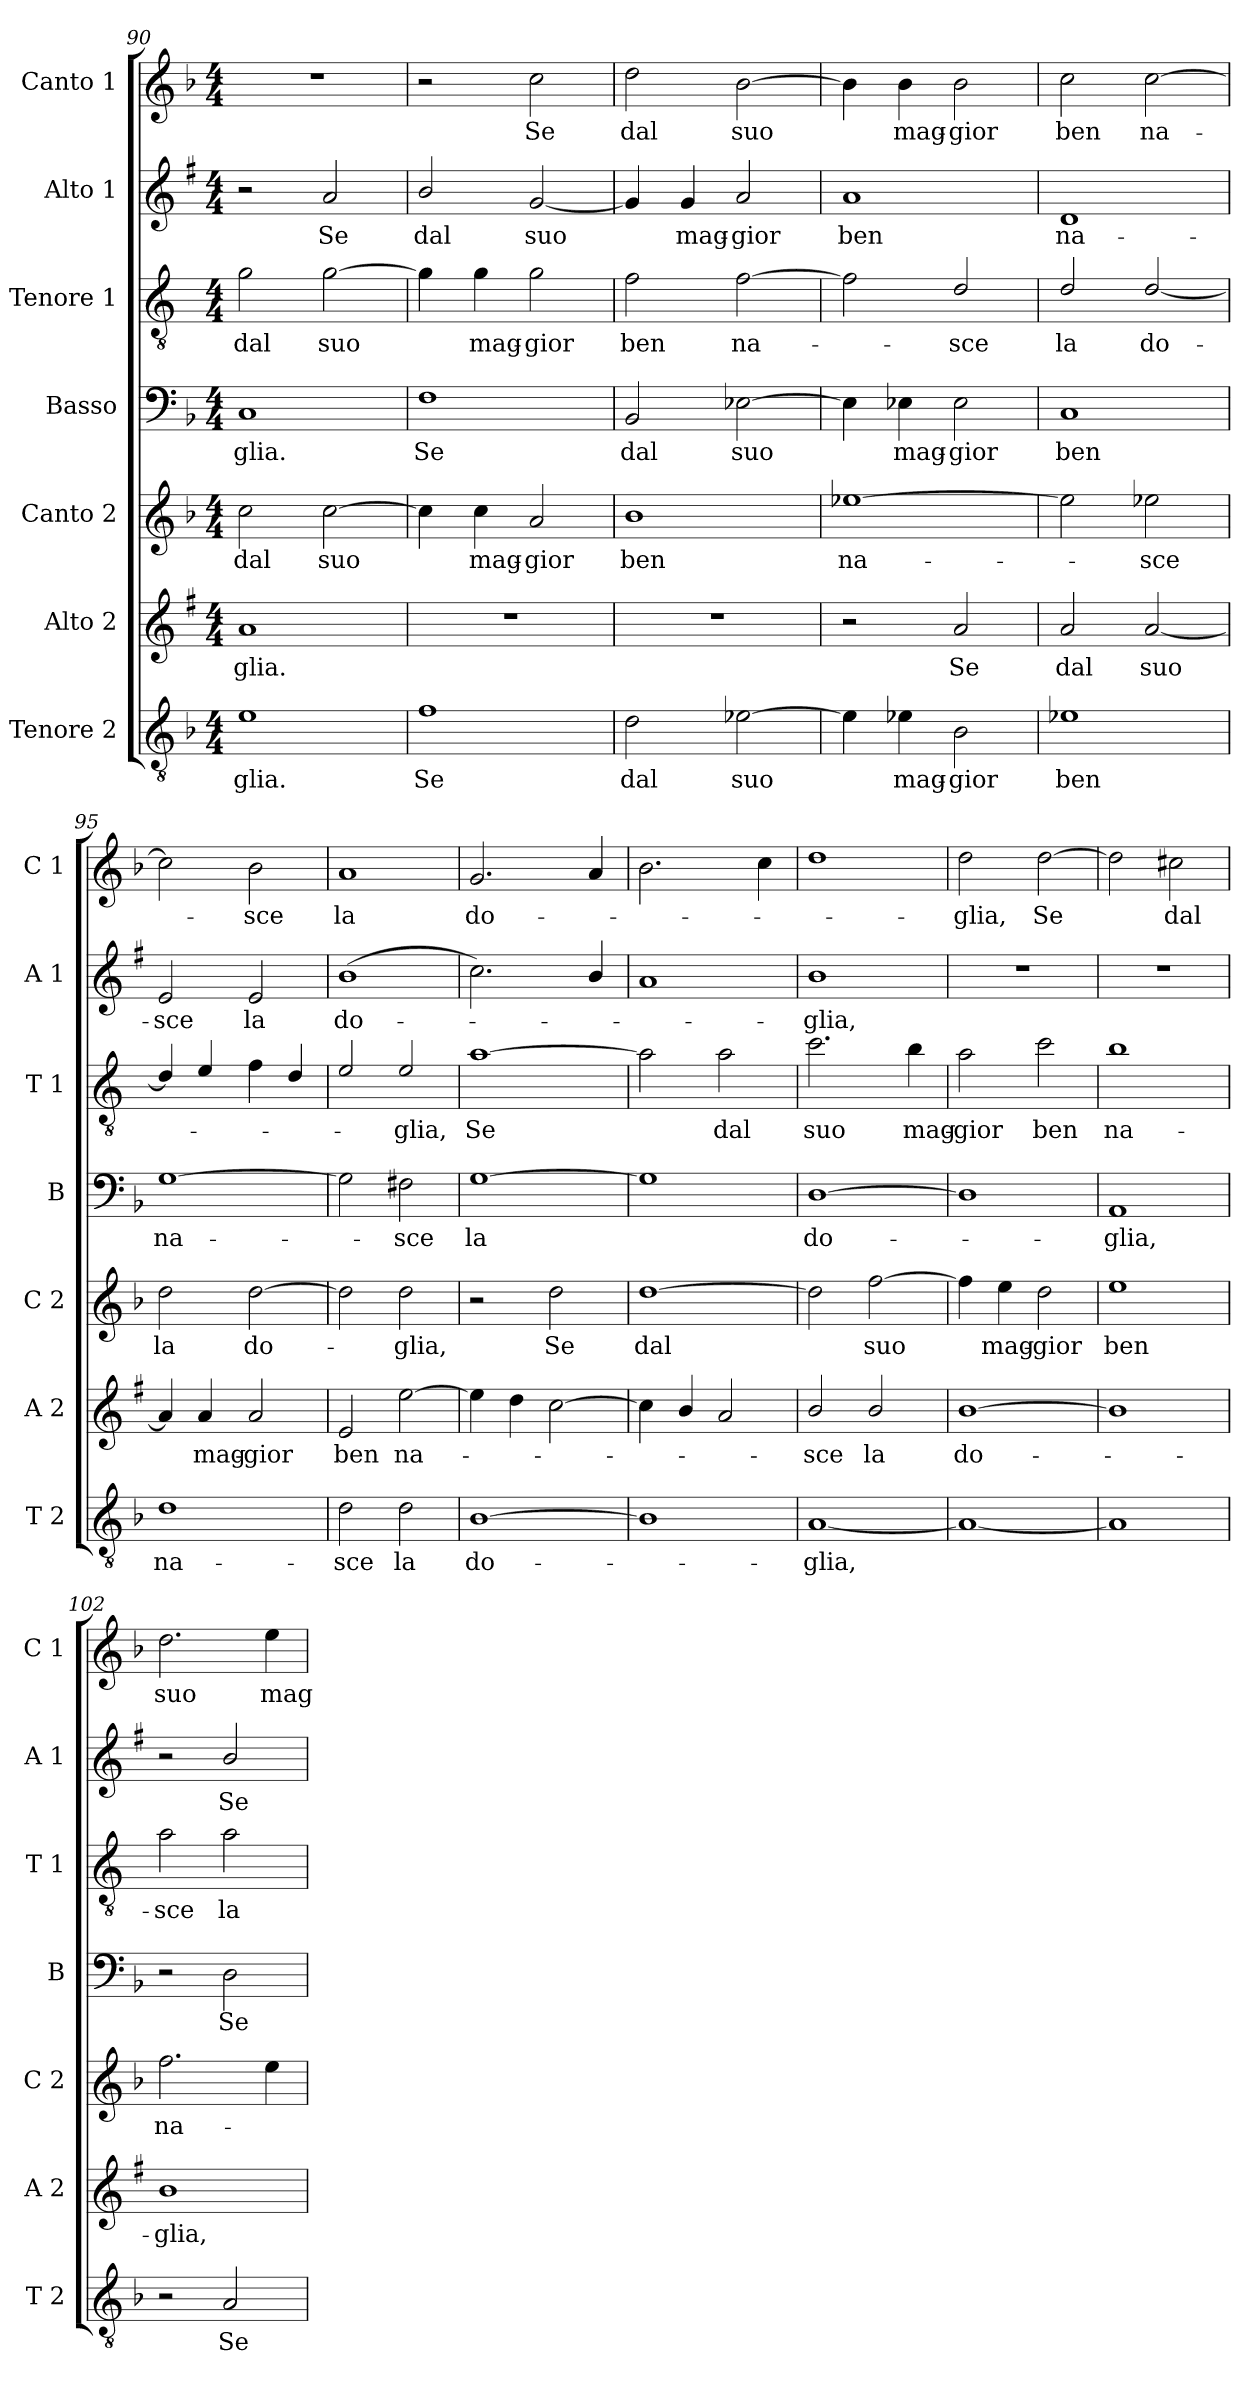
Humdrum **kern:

**kern	**text	**kern	**text	**kern	**text	**kern	**text	**kern	**text	**kern	**text	**kern	**text
*part7	*part7	*part6	*part6	*part5	*part5	*part4	*part4	*part3	*part3	*part2	*part2	*part1	*part1
*staff7	*staff7	*staff6	*staff6	*staff5	*staff5	*staff4	*staff4	*staff3	*staff3	*staff2	*staff2	*staff1	*staff1
*I"Tenore 2	*	*I"Alto 2	*	*I"Canto 2	*	*I"Basso	*	*I"Tenore 1	*	*I"Alto 1	*	*I"Canto 1	*
*I'T 2	*	*I'A 2	*	*I'C 2	*	*I'B	*	*I'T 1	*	*I'A 1	*	*I'C 1	*
*clefGv2	*	*clefG2	*	*clefG2	*	*clefF4	*	*clefGv2	*	*clefG2	*	*clefG2	*
*	*	*ITrd1c2	*	*	*	*	*	*ITrd4c7	*	*ITrd1c2	*	*	*
*k[b-]	*	*k[b-]	*	*k[b-]	*	*k[b-]	*	*k[b-]	*	*k[b-]	*	*k[b-]	*
*F:	*	*F:	*	*F:	*	*F:	*	*F:	*	*F:	*	*F:	*
*M4/4	*	*M4/4	*	*M4/4	*	*M4/4	*	*M4/4	*	*M4/4	*	*M4/4	*
=90	=90	=90	=90	=90	=90	=90	=90	=90	=90	=90	=90	=90	=90
!	!LO:LY:b	!	!LO:LY:b	!	!LO:LY:b	!	!LO:LY:b	!	!LO:LY:b	!	!	!	!
1e	-glia.	1g	-glia.	2cc\	dal	1C	-glia.	2c\	dal	2r	.	1r	.
!	!	!	!	!	!LO:LY:b	!	!	!	!LO:LY:b	!	!LO:LY:b	!	!
.	.	.	.	[2cc\	suo	.	.	[2c\	suo	2g/	Se	.	.
=91	=91	=91	=91	=91	=91	=91	=91	=91	=91	=91	=91	=91	=91
!	!LO:LY:b	!	!	!	!	!	!LO:LY:b	!	!	!	!LO:LY:b	!	!
1f	Se	1r	.	4cc\]	.	1F	Se	4c\]	.	2a/	dal	2r	.
!	!	!	!	!	!LO:LY:b	!	!	!	!LO:LY:b	!	!	!	!
.	.	.	.	4cc\	mag-	.	.	4c\	mag-	.	.	.	.
!	!	!	!	!	!LO:LY:b	!	!	!	!LO:LY:b	!	!LO:LY:b	!	!LO:LY:b
.	.	.	.	2a/	-gior	.	.	2c\	-gior	[2f/	suo	2cc\	Se
=92	=92	=92	=92	=92	=92	=92	=92	=92	=92	=92	=92	=92	=92
!	!LO:LY:b	!	!	!	!LO:LY:b	!	!LO:LY:b	!	!LO:LY:b	!	!	!	!LO:LY:b
2d\	dal	1r	.	1b-	ben	2BB-/	dal	2B-\	ben	4f/]	.	2dd\	dal
!	!	!	!	!	!	!	!	!	!	!	!LO:LY:b	!	!
.	.	.	.	.	.	.	.	.	.	4f/	mag-	.	.
!	!LO:LY:b	!	!	!	!	!	!LO:LY:b	!	!LO:LY:b	!	!LO:LY:b	!	!LO:LY:b
[2e-X\	suo	.	.	.	.	[2E-X\	suo	[2B-\	na-	2g/	-gior	[2b-\	suo
!!LO:LB:g=z
=93	=93	=93	=93	=93	=93	=93	=93	=93	=93	=93	=93	=93	=93
!	!	!	!	!	!LO:LY:b	!	!	!	!	!	!LO:LY:b	!	!
4e-\]	.	2r	.	[1ee-X	na-	4E-\]	.	2B-\]	.	1g	ben	4b-\]	.
!	!LO:LY:b	!	!	!	!	!	!LO:LY:b	!	!	!	!	!	!LO:LY:b
4e-X\	mag-	.	.	.	.	4E-X\	mag-	.	.	.	.	4b-\	mag-
!	!LO:LY:b	!	!LO:LY:b	!	!	!	!LO:LY:b	!	!LO:LY:b	!	!	!	!LO:LY:b
2B-\	-gior	2g/	Se	.	.	2E-\	-gior	2G/	-sce	.	.	2b-\	-gior
=94	=94	=94	=94	=94	=94	=94	=94	=94	=94	=94	=94	=94	=94
!	!LO:LY:b	!	!LO:LY:b	!	!	!	!LO:LY:b	!	!LO:LY:b	!	!LO:LY:b	!	!LO:LY:b
1e-X	ben	2g/	dal	2ee-\]	.	1C	ben	2G/	la	1c	na-	2cc\	ben
!	!	!	!LO:LY:b	!	!LO:LY:b	!	!	!	!LO:LY:b	!	!	!	!LO:LY:b
.	.	[2g/	suo	2ee-X\	-sce	.	.	[2G/	do-	.	.	[2cc\	na-
=95	=95	=95	=95	=95	=95	=95	=95	=95	=95	=95	=95	=95	=95
!	!LO:LY:b	!	!	!	!LO:LY:b	!	!LO:LY:b	!	!	!	!LO:LY:b	!	!
1d	na-	4g/]	.	2dd\	la	[1G	na-	4G/]	.	2d/	-sce	2cc\]	.
!	!	!	!LO:LY:b	!	!	!	!	!	!	!	!	!	!
.	.	4g/	mag-	.	.	.	.	4A/	.	.	.	.	.
!	!	!	!LO:LY:b	!	!LO:LY:b	!	!	!	!	!	!LO:LY:b	!	!LO:LY:b
.	.	2g/	-gior	[2dd\	do-	.	.	4B-\	.	2d/	la	2b-\	-sce
.	.	.	.	.	.	.	.	4G/	.	.	.	.	.
=96	=96	=96	=96	=96	=96	=96	=96	=96	=96	=96	=96	=96	=96
!	!LO:LY:b	!	!LO:LY:b	!	!	!	!	!	!	!	!LO:LY:b	!	!LO:LY:b
2d\	-sce	2d/	ben	2dd\]	.	2G\]	.	2A/	.	(>1a	do-	1a	la
!	!LO:LY:b	!	!LO:LY:b	!	!LO:LY:b	!	!LO:LY:b	!	!LO:LY:b	!	!	!	!
2d\	la	[2dd\	na-	2dd\	-glia,	2F#X\	-sce	2A/	-glia,	.	.	.	.
=97	=97	=97	=97	=97	=97	=97	=97	=97	=97	=97	=97	=97	=97
!	!LO:LY:b	!	!	!	!	!	!LO:LY:b	!	!LO:LY:b	!	!	!	!LO:LY:b
[1B-	do-	4dd\]	.	2r	.	[1G	la	[1d	Se	2.b-\)	.	2.g/	do-
.	.	4cc\	.	.	.	.	.	.	.	.	.	.	.
!	!	!	!	!	!LO:LY:b	!	!	!	!	!	!	!	!
.	.	[2b-\	.	2dd\	Se	.	.	.	.	.	.	.	.
.	.	.	.	.	.	.	.	.	.	4a/	.	4a/	.
=98	=98	=98	=98	=98	=98	=98	=98	=98	=98	=98	=98	=98	=98
!	!	!	!	!	!LO:LY:b	!	!	!	!	!	!	!	!
1B-]	.	4b-\]	.	[1dd	dal	1G]	.	2d\]	.	1g	.	2.b-\	.
.	.	4a/	.	.	.	.	.	.	.	.	.	.	.
!	!	!	!	!	!	!	!	!	!LO:LY:b	!	!	!	!
.	.	2g/	.	.	.	.	.	2d\	dal	.	.	.	.
.	.	.	.	.	.	.	.	.	.	.	.	4cc\	.
=99	=99	=99	=99	=99	=99	=99	=99	=99	=99	=99	=99	=99	=99
!	!LO:LY:b	!	!LO:LY:b	!	!	!	!LO:LY:b	!	!LO:LY:b	!	!LO:LY:b	!	!
[1A	-glia,	2a/	-sce	2dd\]	.	[1D	do-	2.f\	suo	1a	-glia,	1dd	.
!	!	!	!LO:LY:b	!	!LO:LY:b	!	!	!	!	!	!	!	!
.	.	2a/	la	[2ff\	suo	.	.	.	.	.	.	.	.
!	!	!	!	!	!	!	!	!	!LO:LY:b	!	!	!	!
.	.	.	.	.	.	.	.	4e\	mag-	.	.	.	.
!!LO:PB:g=z
=100	=100	=100	=100	=100	=100	=100	=100	=100	=100	=100	=100	=100	=100
!	!	!	!LO:LY:b	!	!	!	!	!	!LO:LY:b	!	!	!	!LO:LY:b
1A_	.	[1a	do-	4ff\]	.	1D]	.	2d\	-gior	1r	.	2dd\	-glia,
!	!	!	!	!	!LO:LY:b	!	!	!	!	!	!	!	!
.	.	.	.	4ee\	mag-	.	.	.	.	.	.	.	.
!	!	!	!	!	!LO:LY:b	!	!	!	!LO:LY:b	!	!	!	!LO:LY:b
.	.	.	.	2dd\	-gior	.	.	2f\	ben	.	.	[2dd\	Se
=101	=101	=101	=101	=101	=101	=101	=101	=101	=101	=101	=101	=101	=101
!	!	!	!	!	!LO:LY:b	!	!LO:LY:b	!	!LO:LY:b	!	!	!	!
1A]	.	1a]	.	1ee	ben	1AA	-glia,	1e	na-	1r	.	2dd\]	.
!	!	!	!	!	!	!	!	!	!	!	!	!	!LO:LY:b
.	.	.	.	.	.	.	.	.	.	.	.	2cc#X\	dal
=102	=102	=102	=102	=102	=102	=102	=102	=102	=102	=102	=102	=102	=102
!	!	!	!LO:LY:b	!	!LO:LY:b	!	!	!	!LO:LY:b	!	!	!	!LO:LY:b
2r	.	1a	-glia,	2.ff\	na-	2r	.	2d\	-sce	2r	.	2.dd\	suo
!	!LO:LY:b	!	!	!	!	!	!LO:LY:b	!	!LO:LY:b	!	!LO:LY:b	!	!
2A/	Se	.	.	.	.	2D\	Se	2d\	la	2a/	Se	.	.
!	!	!	!	!	!	!	!	!	!	!	!	!	!LO:LY:b
.	.	.	.	4ee\	.	.	.	.	.	.	.	4ee\	mag-
=	=	=	=	=	=	=	=	=	=	=	=	=	=
*-	*-	*-	*-	*-	*-	*-	*-	*-	*-	*-	*-	*-	*-
